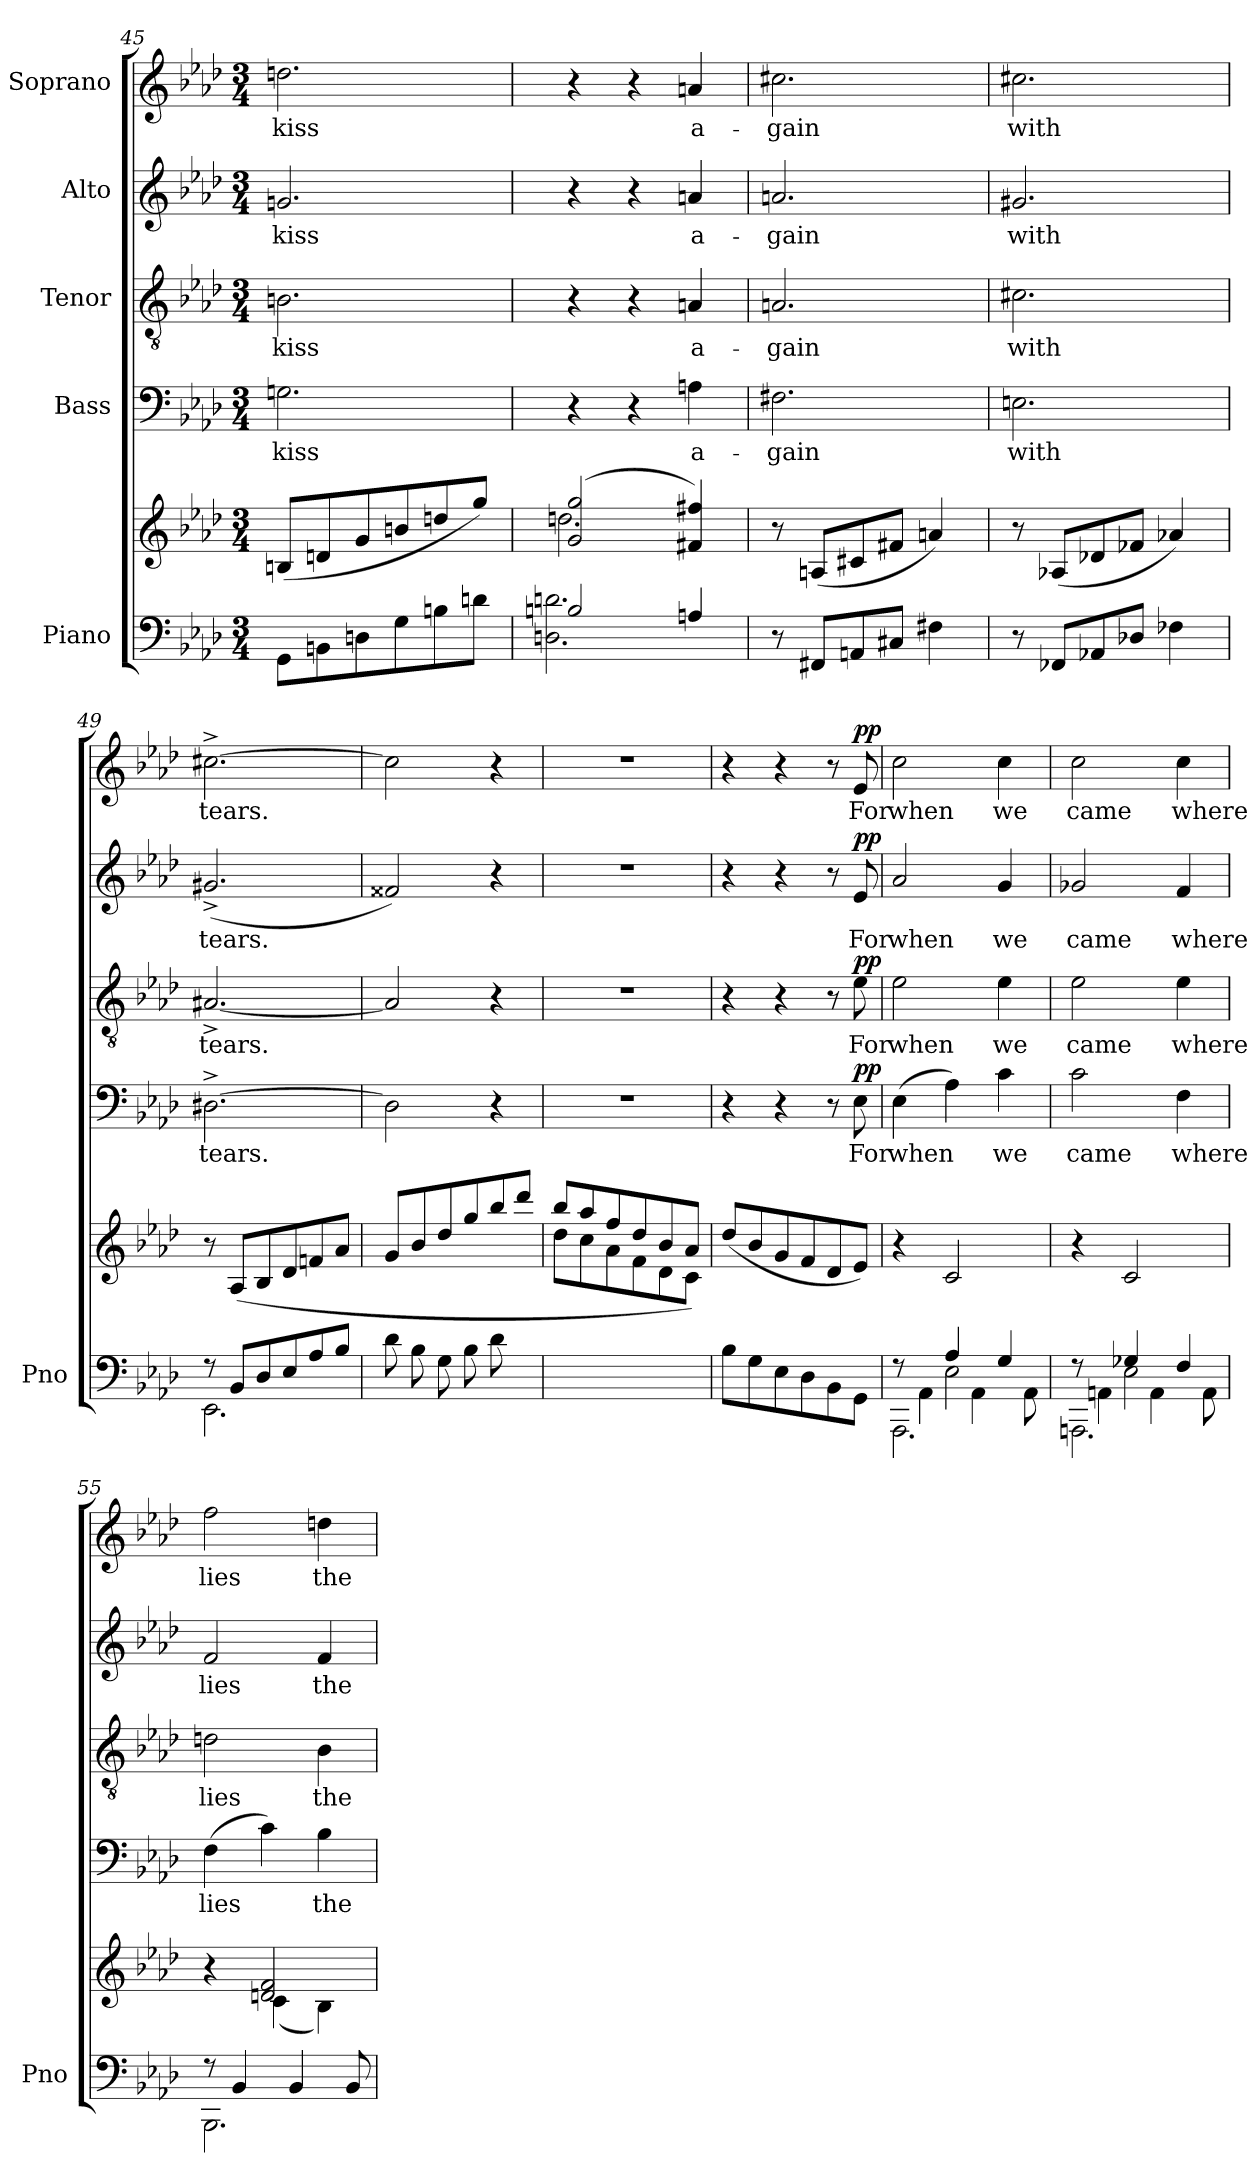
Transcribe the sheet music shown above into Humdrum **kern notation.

**kern	**kern	**kern	**text	**dynam	**kern	**text	**dynam	**kern	**text	**dynam	**kern	**text	**dynam
*part5	*part5	*part4	*part4	*part4	*part3	*part3	*part3	*part2	*part2	*part2	*part1	*part1	*part1
*staff6	*staff5	*staff4	*staff4	*staff4	*staff3	*staff3	*staff3	*staff2	*staff2	*staff2	*staff1	*staff1	*staff1
*I"Piano	*	*I"Bass	*	*	*I"Tenor	*	*	*I"Alto	*	*	*I"Soprano	*	*
*I'Pno	*	*	*	*	*	*	*	*	*	*	*	*	*
*clefF4	*clefG2	*clefF4	*	*	*clefGv2	*	*	*clefG2	*	*	*clefG2	*	*
*k[b-e-a-d-]	*k[b-e-a-d-]	*k[b-e-a-d-]	*	*	*k[b-e-a-d-]	*	*	*k[b-e-a-d-]	*	*	*k[b-e-a-d-]	*	*
*M3/4	*M3/4	*M3/4	*	*	*M3/4	*	*	*M3/4	*	*	*M3/4	*	*
=45	=45	=45	=45	=45	=45	=45	=45	=45	=45	=45	=45	=45	=45
8GG\L	(8Bn/L	2.Gn\	kiss	.	2.Bn\	kiss	.	2.gn/	kiss	.	2.ddn\	kiss	.
8BBn\	8dn/	.	.	.	.	.	.	.	.	.	.	.	.
8Dn\	8g/	.	.	.	.	.	.	.	.	.	.	.	.
8G\	8bn/	.	.	.	.	.	.	.	.	.	.	.	.
8Bn\	8ddn/	.	.	.	.	.	.	.	.	.	.	.	.
8dn\J	8gg/J)	.	.	.	.	.	.	.	.	.	.	.	.
=46	=46	=46	=46	=46	=46	=46	=46	=46	=46	=46	=46	=46	=46
*^	*^	*	*	*	*	*	*	*	*	*	*	*	*
2Bn/	2.Dn\ 2.dn\	(2g/ 2gg/	2.ddn\	4r	.	.	4r	.	.	4r	.	.	4r	.	.
.	.	.	.	4r	.	.	4r	.	.	4r	.	.	4r	.	.
4An/	.	4f#X/ 4ff#X/)	.	4An\	a-	.	4An/	a-	.	4an/	a-	.	4an/	a-	.
*v	*v	*	*	*	*	*	*	*	*	*	*	*	*	*	*
*	*v	*v	*	*	*	*	*	*	*	*	*	*	*	*
=47	=47	=47	=47	=47	=47	=47	=47	=47	=47	=47	=47	=47	=47
8r	8r	2.F#X\	-gain	.	2.An/	-gain	.	2.an/	-gain	.	2.cc#X\	-gain	.
8FF#X/L	(8An/L	.	.	.	.	.	.	.	.	.	.	.	.
8AAn/	8c#X/	.	.	.	.	.	.	.	.	.	.	.	.
8C#X/J	8f#X/J	.	.	.	.	.	.	.	.	.	.	.	.
4F#X\	4an/)	.	.	.	.	.	.	.	.	.	.	.	.
=48	=48	=48	=48	=48	=48	=48	=48	=48	=48	=48	=48	=48	=48
8r	8r	2.En\	with	.	2.c#X\	with	.	2.g#X/	with	.	2.cc#X\	with	.
8FF-X/L	(8A-X/L	.	.	.	.	.	.	.	.	.	.	.	.
8AA-X/	8d-X/	.	.	.	.	.	.	.	.	.	.	.	.
8D-X/J	8f-X/J	.	.	.	.	.	.	.	.	.	.	.	.
4F-X\	4a-X/)	.	.	.	.	.	.	.	.	.	.	.	.
=49	=49	=49	=49	=49	=49	=49	=49	=49	=49	=49	=49	=49	=49
*^	*	*	*	*	*	*	*	*	*	*	*	*	*
8r	2.EE-\	8r	[2.D#X^\	tears.	.	[2.A#X^>/	tears.	.	(2.g#X^>/	tears.	.	[2.cc#X^\	tears.	.
(<8BB-/L	.	(8A-/L	.	.	.	.	.	.	.	.	.	.	.	.
8D-/	.	8B-/	.	.	.	.	.	.	.	.	.	.	.	.
8E-/	.	8d-/	.	.	.	.	.	.	.	.	.	.	.	.
8A-/	.	8fn/	.	.	.	.	.	.	.	.	.	.	.	.
8B-/J	.	8a-/J	.	.	.	.	.	.	.	.	.	.	.	.
*v	*v	*	*	*	*	*	*	*	*	*	*	*	*	*
=50	=50	=50	=50	=50	=50	=50	=50	=50	=50	=50	=50	=50	=50
*	*^	*	*	*	*	*	*	*	*	*	*	*	*
8d-\L	8g/L	8ryy	2D#\]	.	.	2A#/]	.	.	2f##X/)	.	.	2cc#\]	.	.
*	*v	*v	*	*	*	*	*	*	*	*	*	*	*	*
8B-\	8b-/	.	.	.	.	.	.	.	.	.	.	.	.
8G\	8dd-/	.	.	.	.	.	.	.	.	.	.	.	.
8B-\	8gg/	.	.	.	.	.	.	.	.	.	.	.	.
8d-\	8bb-/	4r	.	.	4r	.	.	4r	.	.	4r	.	.
*	*^	*	*	*	*	*	*	*	*	*	*	*	*
8ryy	8ddd-/J	8f\J	.	.	.	.	.	.	.	.	.	.	.	.
=51	=51	=51	=51	=51	=51	=51	=51	=51	=51	=51	=51	=51	=51	=51
2.ryy	8bb-/L	8dd-\L	2.r	.	.	2.r	.	.	2.r	.	.	2.r	.	.
.	8aa-/	8cc\	.	.	.	.	.	.	.	.	.	.	.	.
.	8ff/	8a-\	.	.	.	.	.	.	.	.	.	.	.	.
.	8dd-/	8f\	.	.	.	.	.	.	.	.	.	.	.	.
.	8b-/	8d-\	.	.	.	.	.	.	.	.	.	.	.	.
.	8a-/J)	8c\J)	.	.	.	.	.	.	.	.	.	.	.	.
*	*v	*v	*	*	*	*	*	*	*	*	*	*	*	*
=52	=52	=52	=52	=52	=52	=52	=52	=52	=52	=52	=52	=52	=52
8B-\L	(8dd-/L	4r	.	.	4r	.	.	4r	.	.	4r	.	.
8G\	8b-/	.	.	.	.	.	.	.	.	.	.	.	.
8E-\	8g/	4r	.	.	4r	.	.	4r	.	.	4r	.	.
8D-\	8f/	.	.	.	.	.	.	.	.	.	.	.	.
8BB-\	8d-/	8r	.	.	8r	.	.	8r	.	.	8r	.	.
!	!	!	!	!LO:DY:a	!	!	!LO:DY:a	!	!	!LO:DY:a	!	!	!LO:DY:a
8GG\J	8e-/J)	8E-\	For	pp	8e-\	For	pp	8e-/	For	pp	8e-/	For	pp
=53	=53	=53	=53	=53	=53	=53	=53	=53	=53	=53	=53	=53	=53
*^	*^	*	*	*	*	*	*	*	*	*	*	*	*
*	*^	*	*^	*	*	*	*	*	*	*	*	*	*	*	*
*	*	*^	*	*	*	*	*	*	*	*	*	*	*	*	*	*	*
4ryy	4ryy	8r	2.AAA-\	4r	4ryy	4ryy	(4E-\	when	.	2e-\	when	.	2a-/	when	.	2cc\	when	.
.	.	4AA-\	.	.	.	.	.	.	.	.	.	.	.	.	.	.	.	.
2E-\	4A-/	.	.	2c/	2ryy	2ryy	4A-\)	.	.	.	.	.	.	.	.	.	.	.
.	.	4AA-\	.	.	.	.	.	.	.	.	.	.	.	.	.	.	.	.
.	4G/	.	.	.	.	.	4c\	we	.	4e-\	we	.	4g/	we	.	4cc\	we	.
.	.	8AA-\	.	.	.	.	.	.	.	.	.	.	.	.	.	.	.	.
=54	=54	=54	=54	=54	=54	=54	=54	=54	=54	=54	=54	=54	=54	=54	=54	=54	=54	=54
4ryy	4ryy	8r	2.AAAn\	4r	4ryy	4ryy	2c\	came	.	2e-\	came	.	2g-X/	came	.	2cc\	came	.
.	.	4AAn\	.	.	.	.	.	.	.	.	.	.	.	.	.	.	.	.
2E-\	4G-X/	.	.	2c/	2ryy	2ryy	.	.	.	.	.	.	.	.	.	.	.	.
.	.	4AA\	.	.	.	.	.	.	.	.	.	.	.	.	.	.	.	.
.	4F/	.	.	.	.	.	4F\	where	.	4e-\	where	.	4f/	where	.	4cc\	where	.
.	.	8AA\	.	.	.	.	.	.	.	.	.	.	.	.	.	.	.	.
*	*v	*v	*v	*	*	*	*	*	*	*	*	*	*	*	*	*	*	*
*	*	*	*v	*v	*	*	*	*	*	*	*	*	*	*	*	*
=55	=55	=55	=55	=55	=55	=55	=55	=55	=55	=55	=55	=55	=55	=55	=55
8r	2.BBB-\	4r	4ryy	(4F\	lies	.	2dn\	lies	.	2f/	lies	.	2ff\	lies	.
4BB-/	.	.	.	.	.	.	.	.	.	.	.	.	.	.	.
.	.	2dn/ 2f/	(4c\	4c\)	.	.	.	.	.	.	.	.	.	.	.
4BB-/	.	.	.	.	.	.	.	.	.	.	.	.	.	.	.
.	.	.	4B-\)	4B-\	the	.	4B-\	the	.	4f/	the	.	4ddn\	the	.
8BB-/	.	.	.	.	.	.	.	.	.	.	.	.	.	.	.
*v	*v	*	*	*	*	*	*	*	*	*	*	*	*	*	*
*	*v	*v	*	*	*	*	*	*	*	*	*	*	*	*
=	=	=	=	=	=	=	=	=	=	=	=	=	=
*-	*-	*-	*-	*-	*-	*-	*-	*-	*-	*-	*-	*-	*-
